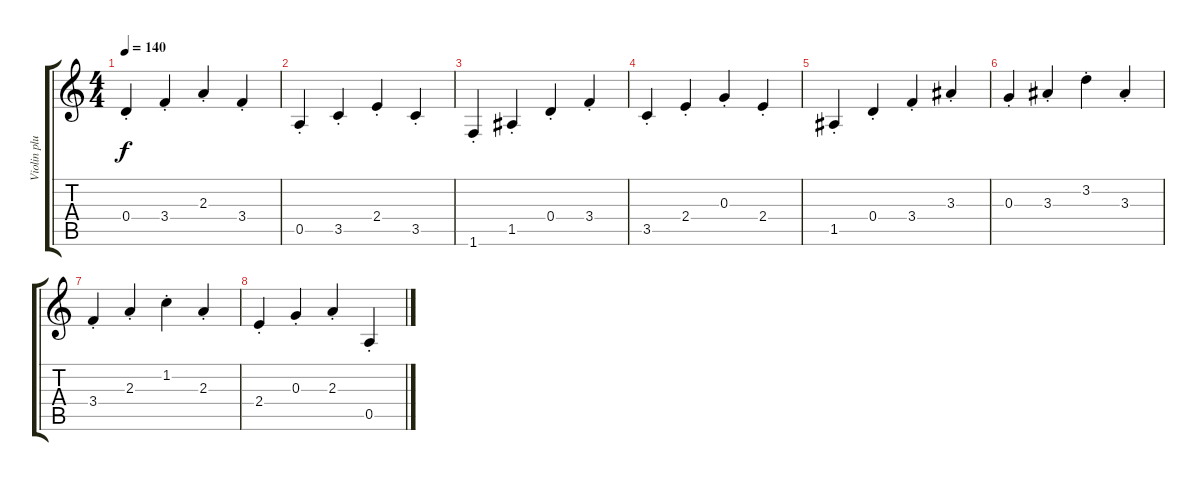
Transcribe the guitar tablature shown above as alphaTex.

\track ("Violin plucking" "Violin plu") {instrument electricguitarclean}
\staff {score tabs}
\tuning (E4 B3 G3 D3 A2 E2) {hide}
\ts (4 4)
\tempo 140
\clef g2
\ks c
0.4{st}.4{dy f} 3.4{st}.4 2.3{st}.4 3.4{st}.4 |
0.5{st}.4 3.5{st}.4 2.4{st}.4 3.5{st}.4 |
1.6{st}.4 1.5{st}.4 0.4{st}.4 3.4{st}.4 |
3.5{st}.4 2.4{st}.4 0.3{st}.4 2.4{st}.4 |
1.5{st}.4 0.4{st}.4 3.4{st}.4 3.3{st}.4 |
0.3{st}.4 3.3{st}.4 3.2{st}.4 3.3{st}.4 |
3.4{st}.4 2.3{st}.4 1.2{st}.4 2.3{st}.4 |
2.4{st}.4 0.3{st}.4 2.3{st}.4 0.5{st}.4
